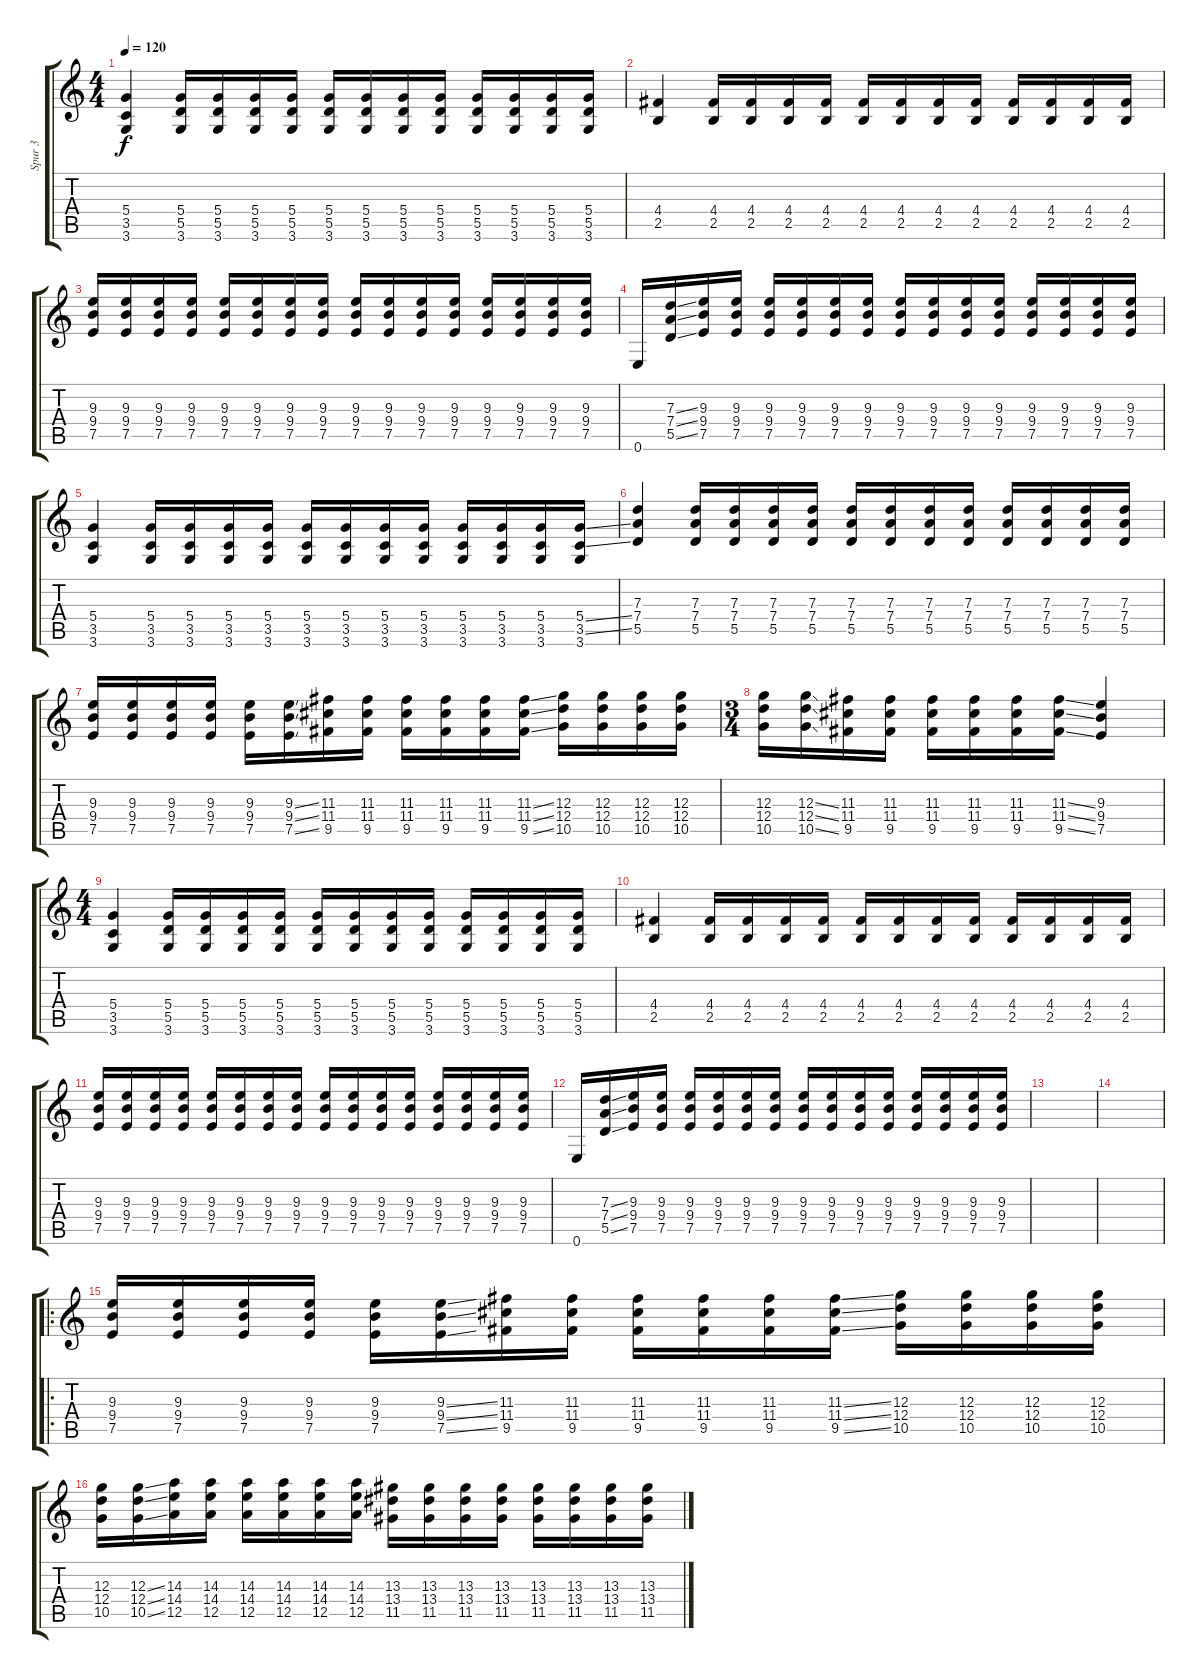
\track ("Spur 3" "Spur 3") {instrument distortionguitar}
\staff {score tabs}
\tuning (E4 B3 G3 D3 A2 E2) {hide}
\ts (4 4)
\tempo 120
\clef g2
\ks c
(5.4 3.5 3.6).4{dy f} (5.4 5.5 3.6).16 (5.4 5.5 3.6).16 (5.4 5.5 3.6).16 (5.4 5.5 3.6).16 (5.4 5.5 3.6).16 (5.4 5.5 3.6).16 (5.4 5.5 3.6).16 (5.4 5.5 3.6).16 (5.4 5.5 3.6).16 (5.4 5.5 3.6).16 (5.4 5.5 3.6).16 (5.4 5.5 3.6).16 |
(4.4 2.5).4 (4.4 2.5).16 (4.4 2.5).16 (4.4 2.5).16 (4.4 2.5).16 (4.4 2.5).16 (4.4 2.5).16 (4.4 2.5).16 (4.4 2.5).16 (4.4 2.5).16 (4.4 2.5).16 (4.4 2.5).16 (4.4 2.5).16 |
(9.3 9.4 7.5).16 (9.3 9.4 7.5).16 (9.3 9.4 7.5).16 (9.3 9.4 7.5).16 (9.3 9.4 7.5).16 (9.3 9.4 7.5).16 (9.3 9.4 7.5).16 (9.3 9.4 7.5).16 (9.3 9.4 7.5).16 (9.3 9.4 7.5).16 (9.3 9.4 7.5).16 (9.3 9.4 7.5).16 (9.3 9.4 7.5).16 (9.3 9.4 7.5).16 (9.3 9.4 7.5).16 (9.3 9.4 7.5).16 |
0.6.16 (7.3{ss} 7.4{ss} 5.5{ss}).16 (9.3 9.4 7.5).16 (9.3 9.4 7.5).16 (9.3 9.4 7.5).16 (9.3 9.4 7.5).16 (9.3 9.4 7.5).16 (9.3 9.4 7.5).16 (9.3 9.4 7.5).16 (9.3 9.4 7.5).16 (9.3 9.4 7.5).16 (9.3 9.4 7.5).16 (9.3 9.4 7.5).16 (9.3 9.4 7.5).16 (9.3 9.4 7.5).16 (9.3 9.4 7.5).16 |
(5.4 3.5 3.6).4 (5.4 3.5 3.6).16 (5.4 3.5 3.6).16 (5.4 3.5 3.6).16 (5.4 3.5 3.6).16 (5.4 3.5 3.6).16 (5.4 3.5 3.6).16 (5.4 3.5 3.6).16 (5.4 3.5 3.6).16 (5.4 3.5 3.6).16 (5.4 3.5 3.6).16 (5.4 3.5 3.6).16 (5.4{ss} 3.5{ss} 3.6).16 |
(7.3 7.4 5.5).4 (7.3 7.4 5.5).16 (7.3 7.4 5.5).16 (7.3 7.4 5.5).16 (7.3 7.4 5.5).16 (7.3 7.4 5.5).16 (7.3 7.4 5.5).16 (7.3 7.4 5.5).16 (7.3 7.4 5.5).16 (7.3 7.4 5.5).16 (7.3 7.4 5.5).16 (7.3 7.4 5.5).16 (7.3 7.4 5.5).16 |
(9.3 9.4 7.5).16 (9.3 9.4 7.5).16 (9.3 9.4 7.5).16 (9.3 9.4 7.5).16 (9.3 9.4 7.5).16 (9.3{ss} 9.4{ss} 7.5{ss}).16 (11.3 11.4 9.5).16 (11.3 11.4 9.5).16 (11.3 11.4 9.5).16 (11.3 11.4 9.5).16 (11.3 11.4 9.5).16 (11.3{ss} 11.4{ss} 9.5{ss}).16 (12.3 12.4 10.5).16 (12.3 12.4 10.5).16 (12.3 12.4 10.5).16 (12.3 12.4 10.5).16 |
\ts (3 4)
(12.3 12.4 10.5).16 (12.3{ss} 12.4{ss} 10.5{ss}).16 (11.3 11.4 9.5).16 (11.3 11.4 9.5).16 (11.3 11.4 9.5).16 (11.3 11.4 9.5).16 (11.3 11.4 9.5).16 (11.3{ss} 11.4{ss} 9.5{ss}).16 (9.3 9.4 7.5).4 |
\ts (4 4)
(5.4 3.5 3.6).4 (5.4 5.5 3.6).16 (5.4 5.5 3.6).16 (5.4 5.5 3.6).16 (5.4 5.5 3.6).16 (5.4 5.5 3.6).16 (5.4 5.5 3.6).16 (5.4 5.5 3.6).16 (5.4 5.5 3.6).16 (5.4 5.5 3.6).16 (5.4 5.5 3.6).16 (5.4 5.5 3.6).16 (5.4 5.5 3.6).16 |
(4.4 2.5).4 (4.4 2.5).16 (4.4 2.5).16 (4.4 2.5).16 (4.4 2.5).16 (4.4 2.5).16 (4.4 2.5).16 (4.4 2.5).16 (4.4 2.5).16 (4.4 2.5).16 (4.4 2.5).16 (4.4 2.5).16 (4.4 2.5).16 |
(9.3 9.4 7.5).16 (9.3 9.4 7.5).16 (9.3 9.4 7.5).16 (9.3 9.4 7.5).16 (9.3 9.4 7.5).16 (9.3 9.4 7.5).16 (9.3 9.4 7.5).16 (9.3 9.4 7.5).16 (9.3 9.4 7.5).16 (9.3 9.4 7.5).16 (9.3 9.4 7.5).16 (9.3 9.4 7.5).16 (9.3 9.4 7.5).16 (9.3 9.4 7.5).16 (9.3 9.4 7.5).16 (9.3 9.4 7.5).16 |
0.6.16 (7.3{ss} 7.4{ss} 5.5{ss}).16 (9.3 9.4 7.5).16 (9.3 9.4 7.5).16 (9.3 9.4 7.5).16 (9.3 9.4 7.5).16 (9.3 9.4 7.5).16 (9.3 9.4 7.5).16 (9.3 9.4 7.5).16 (9.3 9.4 7.5).16 (9.3 9.4 7.5).16 (9.3 9.4 7.5).16 (9.3 9.4 7.5).16 (9.3 9.4 7.5).16 (9.3 9.4 7.5).16 (9.3 9.4 7.5).16 |
|
|
\ro
(9.3 9.4 7.5).16 (9.3 9.4 7.5).16 (9.3 9.4 7.5).16 (9.3 9.4 7.5).16 (9.3 9.4 7.5).16 (9.3{ss} 9.4{ss} 7.5{ss}).16 (11.3 11.4 9.5).16 (11.3 11.4 9.5).16 (11.3 11.4 9.5).16 (11.3 11.4 9.5).16 (11.3 11.4 9.5).16 (11.3{ss} 11.4{ss} 9.5{ss}).16 (12.3 12.4 10.5).16 (12.3 12.4 10.5).16 (12.3 12.4 10.5).16 (12.3 12.4 10.5).16 |
(12.3 12.4 10.5).16 (12.3{ss} 12.4{ss} 10.5{ss}).16 (14.3 14.4 12.5).16 (14.3 14.4 12.5).16 (14.3 14.4 12.5).16 (14.3 14.4 12.5).16 (14.3 14.4 12.5).16 (14.3 14.4 12.5).16 (13.3 13.4 11.5).16 (13.3 13.4 11.5).16 (13.3 13.4 11.5).16 (13.3 13.4 11.5).16 (13.3 13.4 11.5).16 (13.3 13.4 11.5).16 (13.3 13.4 11.5).16 (13.3 13.4 11.5).16
